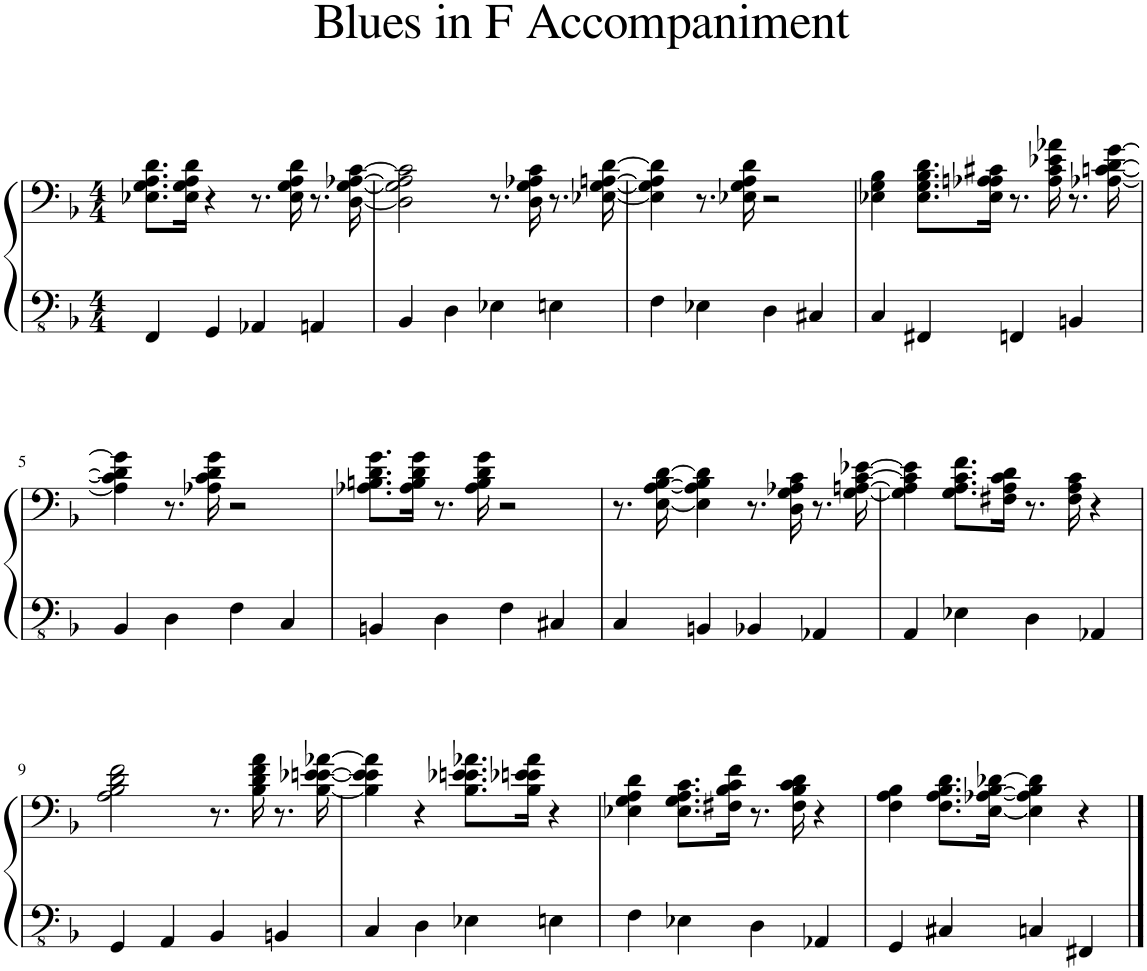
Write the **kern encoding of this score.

**kern	**kern
*part1	*part1
*staff2	*staff1
*I"Piano	*
*I'Pno.	*
*clefFv4	*clefF4
*k[b-]	*k[b-]
*M4/4	*M4/4
=1	=1
4FFF/	8.E-X\ 8.G\ 8.A\ 8.d\L
.	16E-\ 16G\ 16A\ 16d\Jk
4GGG/	4r
4AAA-X/	8.r
.	16E-\ 16G\ 16A\ 16d\
4AAAn/	8.r
.	[16D\ [16G\ [16A-X\ [16c\
=2	=2
4BBB-/	2D\] 2G\] 2A-\] 2c\]
4DD\	.
4EE-X\	8.r
.	16D\ 16G\ 16A-X\ 16c\
4EEn\	8.r
.	[16E-X\ [16G\ [16An\ [16d\
=3	=3
4FF\	4E-\] 4G\] 4A\] 4d\]
4EE-X\	8.r
.	16E-X\ 16G\ 16A\ 16d\
4DD\	2r
4CC#X/	.
=4	=4
4CC/	4E-X\ 4G\ 4B-\
4FFF#X/	8.E-\ 8.G\ 8.B-\ 8.d\L
.	16E-\ 16A-X\ 16An\ 16c#X\Jk
4FFFn/	8.r
.	16A\ 16c#\ 16e-X\ 16a-X\
4BBBn/	8.r
.	[16A-X\ [16cn\ [16d\ [16g\
!!LO:LB:g=z
=5	=5
4BBB-/	4A-\] 4c\] 4d\] 4g\]
4DD\	8.r
.	16A-X\ 16c\ 16d\ 16g\
4FF\	2r
4CC/	.
=6	=6
4BBBn/	8.A-X\ 8.Bn\ 8.d\ 8.g\L
.	16A-\ 16B\ 16d\ 16g\Jk
4DD\	8.r
.	16A-\ 16B\ 16d\ 16g\
4FF\	2r
4CC#X/	.
=7	=7
4CC/	8.r
.	[16E\ [16A\ [16B-\ [16d\
4BBBn/	4E\] 4A\] 4B-\] 4d\]
4BBB-X/	8.r
.	16D\ 16G\ 16A-X\ 16c\
4AAA-X/	8.r
.	[16G\ [16An\ [16c\ [16e-X\
=8	=8
4AAA/	4G\] 4A\] 4c\] 4e-\]
4EE-X\	8.G\ 8.A\ 8.c\ 8.f\L
.	16F#X\ 16A\ 16c\ 16d\Jk
4DD\	8.r
.	16F#\ 16A\ 16c\
4AAA-X/	4r
!!LO:LB:g=z
=9	=9
4GGG/	2A\ 2B-\ 2d\ 2f\
4AAA/	.
4BBB-/	8.r
.	16B-\ 16d\ 16f\ 16a\
4BBBn/	8.r
.	[16B-\ [16e-X\ [16en\ [16a-X\
=10	=10
4CC/	4B-\] 4e-\] 4e\] 4a-\]
4DD\	4r
4EE-X\	8.B-\ 8.e-X\ 8.en\ 8.a-X\L
.	16B-\ 16e-X\ 16en\ 16a-\Jk
4EEn\	4r
=11	=11
4FF\	4E-X\ 4G\ 4A\ 4d\
4EE-X\	8.E-\ 8.G\ 8.A\ 8.c\L
.	16F#X\ 16B-\ 16c\ 16f\Jk
4DD\	8.r
.	16F#\ 16B-\ 16c\ 16d\
4AAA-X/	4r
=12	=12
4GGG/	4F\ 4A\ 4B-\
4CC#X/	8.F\ 8.A\ 8.B-\ 8.d\L
.	[16E\ [16A-X\ [16B-\ [16d-X\Jk
4CCn/	4E\] 4A-\] 4B-\] 4d-\]
4FFF#X/	4r
==	==
*-	*-
